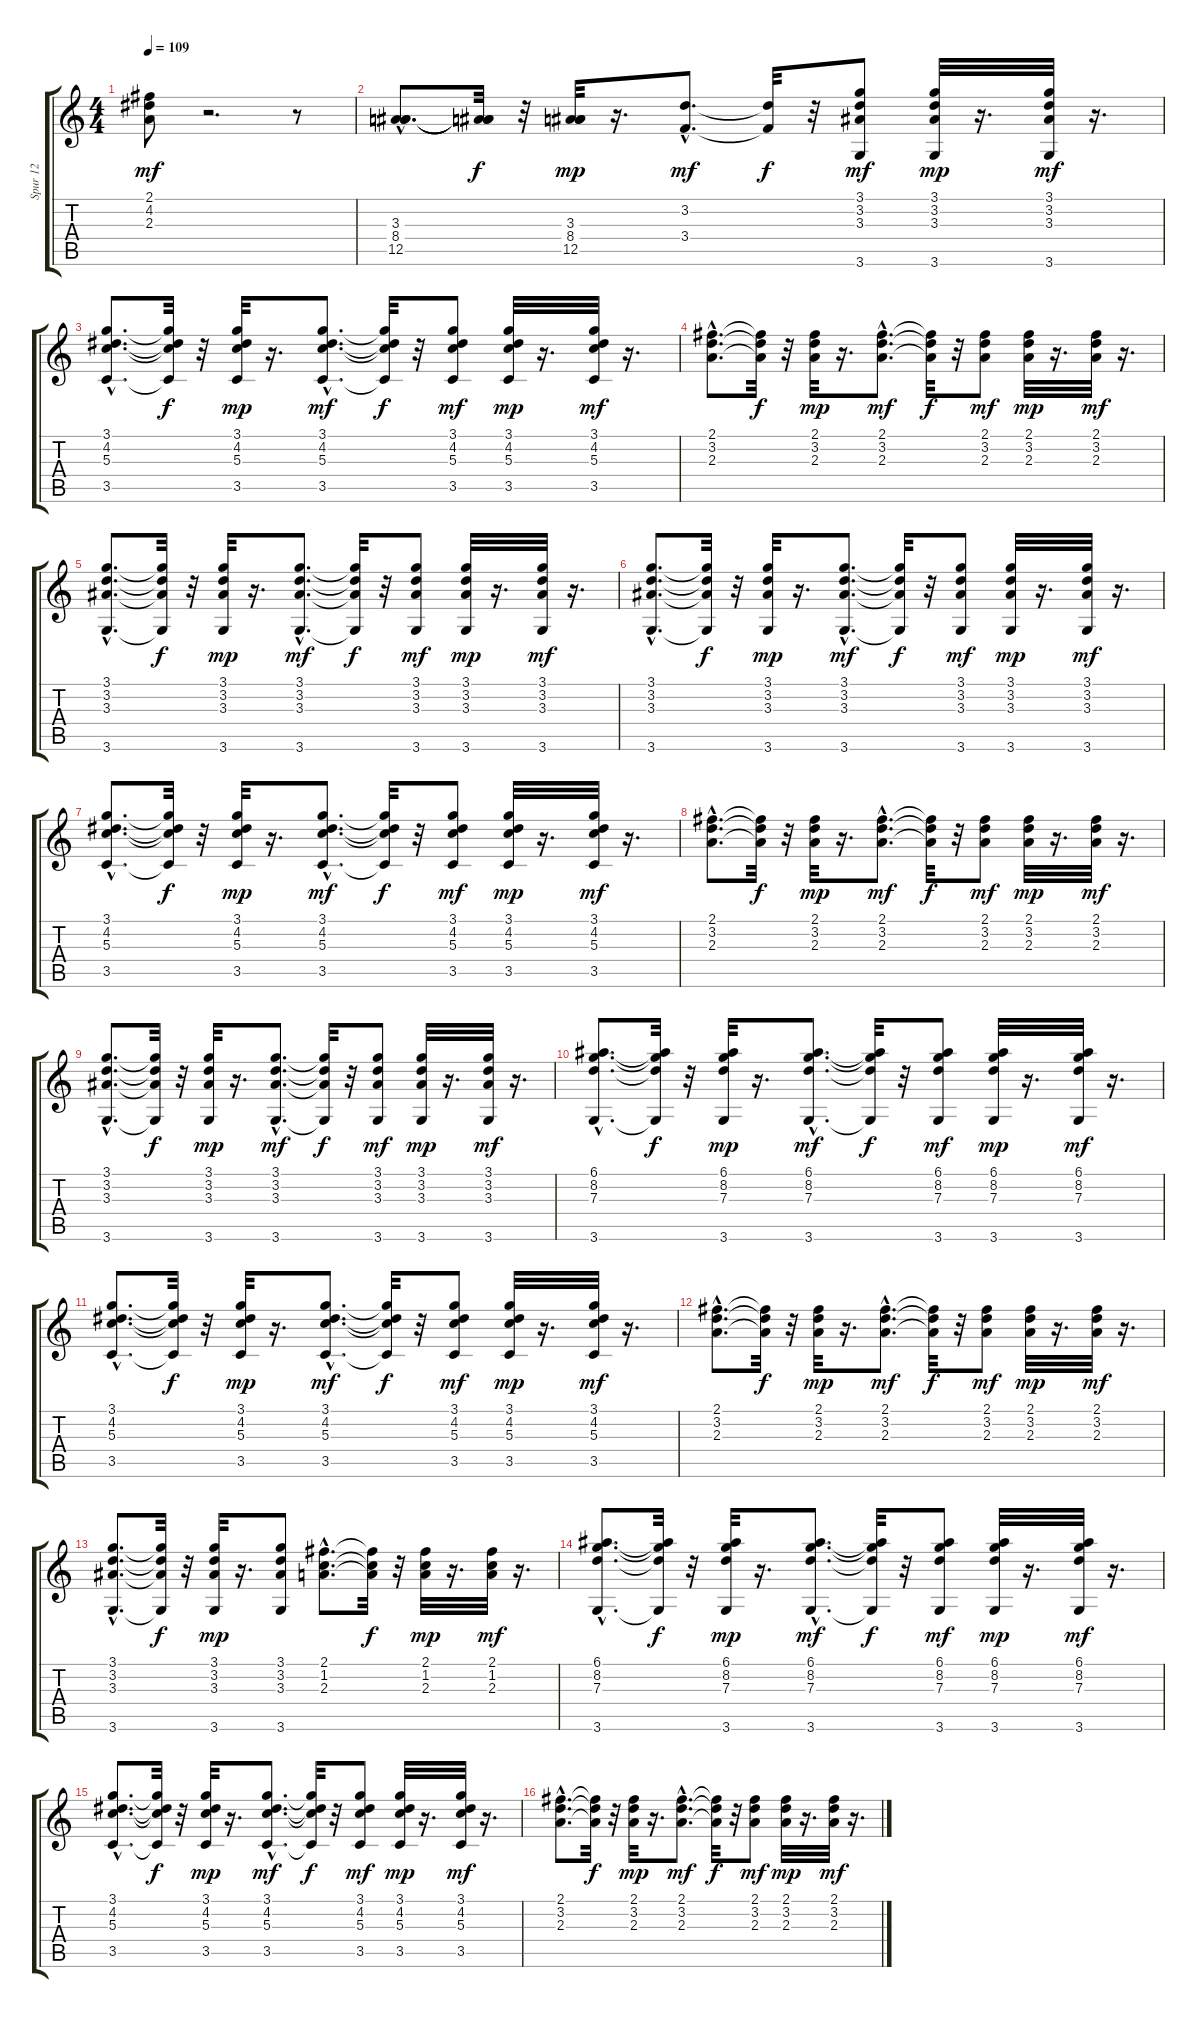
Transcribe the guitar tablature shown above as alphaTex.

\track ("Spur 12" "Spur 12") {instrument acousticguitarnylon}
\staff {score tabs}
\tuning (E4 B3 G3 D3 A2 E2) {hide}
\ts (4 4)
\tempo 109
\clef g2
\ks c
(2.1 4.2 2.3).8{dy mf} r.2{d} r.8 |
(3.3{hac} 8.4{hac} 12.5{hac}).8{d} (3.3{t} 8.4{t} 12.5{t}).32{dy f} r.32 (3.3 8.4 12.5).32{dy mp} r.16{d} (3.2{hac} 3.4{hac}).8{d dy mf} (3.2{t} 3.4{t}).32{dy f} r.32 (3.1 3.2 3.3 3.6).8{dy mf} (3.1 3.2 3.3 3.6).32{dy mp} r.16{d} (3.1 3.2 3.3 3.6).32{dy mf} r.16{d} |
(3.1{hac} 4.2{hac} 5.3{hac} 3.5{hac}).8{d} (3.1{t} 4.2{t} 5.3{t} 3.5{t}).32{dy f} r.32 (3.1 4.2 5.3 3.5).32{dy mp} r.16{d} (3.1{hac} 4.2{hac} 5.3{hac} 3.5{hac}).8{d dy mf} (3.1{t} 4.2{t} 5.3{t} 3.5{t}).32{dy f} r.32 (3.1 4.2 5.3 3.5).8{dy mf} (3.1 4.2 5.3 3.5).32{dy mp} r.16{d} (3.1 4.2 5.3 3.5).32{dy mf} r.16{d} |
(2.1{hac} 3.2{hac} 2.3{hac}).8{d} (2.1{t} 3.2{t} 2.3{t}).32{dy f} r.32 (2.1 3.2 2.3).32{dy mp} r.16{d} (2.1{hac} 3.2{hac} 2.3{hac}).8{d dy mf} (2.1{t} 3.2{t} 2.3{t}).32{dy f} r.32 (2.1 3.2 2.3).8{dy mf} (2.1 3.2 2.3).32{dy mp} r.16{d} (2.1 3.2 2.3).32{dy mf} r.16{d} |
(3.1{hac} 3.2{hac} 3.3{hac} 3.6{hac}).8{d} (3.1{t} 3.2{t} 3.3{t} 3.6{t}).32{dy f} r.32 (3.1 3.2 3.3 3.6).32{dy mp} r.16{d} (3.1{hac} 3.2{hac} 3.3{hac} 3.6{hac}).8{d dy mf} (3.1{t} 3.2{t} 3.3{t} 3.6{t}).32{dy f} r.32 (3.1 3.2 3.3 3.6).8{dy mf} (3.1 3.2 3.3 3.6).32{dy mp} r.16{d} (3.1 3.2 3.3 3.6).32{dy mf} r.16{d} |
(3.1{hac} 3.2{hac} 3.3{hac} 3.6{hac}).8{d} (3.1{t} 3.2{t} 3.3{t} 3.6{t}).32{dy f} r.32 (3.1 3.2 3.3 3.6).32{dy mp} r.16{d} (3.1{hac} 3.2{hac} 3.3{hac} 3.6{hac}).8{d dy mf} (3.1{t} 3.2{t} 3.3{t} 3.6{t}).32{dy f} r.32 (3.1 3.2 3.3 3.6).8{dy mf} (3.1 3.2 3.3 3.6).32{dy mp} r.16{d} (3.1 3.2 3.3 3.6).32{dy mf} r.16{d} |
(3.1{hac} 4.2{hac} 5.3{hac} 3.5{hac}).8{d} (3.1{t} 4.2{t} 5.3{t} 3.5{t}).32{dy f} r.32 (3.1 4.2 5.3 3.5).32{dy mp} r.16{d} (3.1{hac} 4.2{hac} 5.3{hac} 3.5{hac}).8{d dy mf} (3.1{t} 4.2{t} 5.3{t} 3.5{t}).32{dy f} r.32 (3.1 4.2 5.3 3.5).8{dy mf} (3.1 4.2 5.3 3.5).32{dy mp} r.16{d} (3.1 4.2 5.3 3.5).32{dy mf} r.16{d} |
(2.1{hac} 3.2{hac} 2.3{hac}).8{d} (2.1{t} 3.2{t} 2.3{t}).32{dy f} r.32 (2.1 3.2 2.3).32{dy mp} r.16{d} (2.1{hac} 3.2{hac} 2.3{hac}).8{d dy mf} (2.1{t} 3.2{t} 2.3{t}).32{dy f} r.32 (2.1 3.2 2.3).8{dy mf} (2.1 3.2 2.3).32{dy mp} r.16{d} (2.1 3.2 2.3).32{dy mf} r.16{d} |
(3.1{hac} 3.2{hac} 3.3{hac} 3.6{hac}).8{d} (3.1{t} 3.2{t} 3.3{t} 3.6{t}).32{dy f} r.32 (3.1 3.2 3.3 3.6).32{dy mp} r.16{d} (3.1{hac} 3.2{hac} 3.3{hac} 3.6{hac}).8{d dy mf} (3.1{t} 3.2{t} 3.3{t} 3.6{t}).32{dy f} r.32 (3.1 3.2 3.3 3.6).8{dy mf} (3.1 3.2 3.3 3.6).32{dy mp} r.16{d} (3.1 3.2 3.3 3.6).32{dy mf} r.16{d} |
(6.1{hac} 8.2{hac} 7.3{hac} 3.6{hac}).8{d} (6.1{t} 8.2{t} 7.3{t} 3.6{t}).32{dy f} r.32 (6.1 8.2 7.3 3.6).32{dy mp} r.16{d} (6.1{hac} 8.2{hac} 7.3{hac} 3.6{hac}).8{d dy mf} (6.1{t} 8.2{t} 7.3{t} 3.6{t}).32{dy f} r.32 (6.1 8.2 7.3 3.6).8{dy mf} (6.1 8.2 7.3 3.6).32{dy mp} r.16{d} (6.1 8.2 7.3 3.6).32{dy mf} r.16{d} |
(3.1{hac} 4.2{hac} 5.3{hac} 3.5{hac}).8{d} (3.1{t} 4.2{t} 5.3{t} 3.5{t}).32{dy f} r.32 (3.1 4.2 5.3 3.5).32{dy mp} r.16{d} (3.1{hac} 4.2{hac} 5.3{hac} 3.5{hac}).8{d dy mf} (3.1{t} 4.2{t} 5.3{t} 3.5{t}).32{dy f} r.32 (3.1 4.2 5.3 3.5).8{dy mf} (3.1 4.2 5.3 3.5).32{dy mp} r.16{d} (3.1 4.2 5.3 3.5).32{dy mf} r.16{d} |
(2.1{hac} 3.2{hac} 2.3{hac}).8{d} (2.1{t} 3.2{t} 2.3{t}).32{dy f} r.32 (2.1 3.2 2.3).32{dy mp} r.16{d} (2.1{hac} 3.2{hac} 2.3{hac}).8{d dy mf} (2.1{t} 3.2{t} 2.3{t}).32{dy f} r.32 (2.1 3.2 2.3).8{dy mf} (2.1 3.2 2.3).32{dy mp} r.16{d} (2.1 3.2 2.3).32{dy mf} r.16{d} |
(3.1{hac} 3.2{hac} 3.3{hac} 3.6{hac}).8{d} (3.1{t} 3.2{t} 3.3{t} 3.6{t}).32{dy f} r.32 (3.1 3.2 3.3 3.6).32{dy mp} r.16{d} (3.1 3.2 3.3 3.6).8 (2.1{hac} 1.2{hac} 2.3{hac}).8{d} (2.1{t} 1.2{t} 2.3{t}).32{dy f} r.32 (2.1 1.2 2.3).32{dy mp} r.16{d} (2.1 1.2 2.3).32{dy mf} r.16{d} |
(6.1{hac} 8.2{hac} 7.3{hac} 3.6{hac}).8{d} (6.1{t} 8.2{t} 7.3{t} 3.6{t}).32{dy f} r.32 (6.1 8.2 7.3 3.6).32{dy mp} r.16{d} (6.1{hac} 8.2{hac} 7.3{hac} 3.6{hac}).8{d dy mf} (6.1{t} 8.2{t} 7.3{t} 3.6{t}).32{dy f} r.32 (6.1 8.2 7.3 3.6).8{dy mf} (6.1 8.2 7.3 3.6).32{dy mp} r.16{d} (6.1 8.2 7.3 3.6).32{dy mf} r.16{d} |
(3.1{hac} 4.2{hac} 5.3{hac} 3.5{hac}).8{d} (3.1{t} 4.2{t} 5.3{t} 3.5{t}).32{dy f} r.32 (3.1 4.2 5.3 3.5).32{dy mp} r.16{d} (3.1{hac} 4.2{hac} 5.3{hac} 3.5{hac}).8{d dy mf} (3.1{t} 4.2{t} 5.3{t} 3.5{t}).32{dy f} r.32 (3.1 4.2 5.3 3.5).8{dy mf} (3.1 4.2 5.3 3.5).32{dy mp} r.16{d} (3.1 4.2 5.3 3.5).32{dy mf} r.16{d} |
(2.1{hac} 3.2{hac} 2.3{hac}).8{d} (2.1{t} 3.2{t} 2.3{t}).32{dy f} r.32 (2.1 3.2 2.3).32{dy mp} r.16{d} (2.1{hac} 3.2{hac} 2.3{hac}).8{d dy mf} (2.1{t} 3.2{t} 2.3{t}).32{dy f} r.32 (2.1 3.2 2.3).8{dy mf} (2.1 3.2 2.3).32{dy mp} r.16{d} (2.1 3.2 2.3).32{dy mf} r.16{d}
